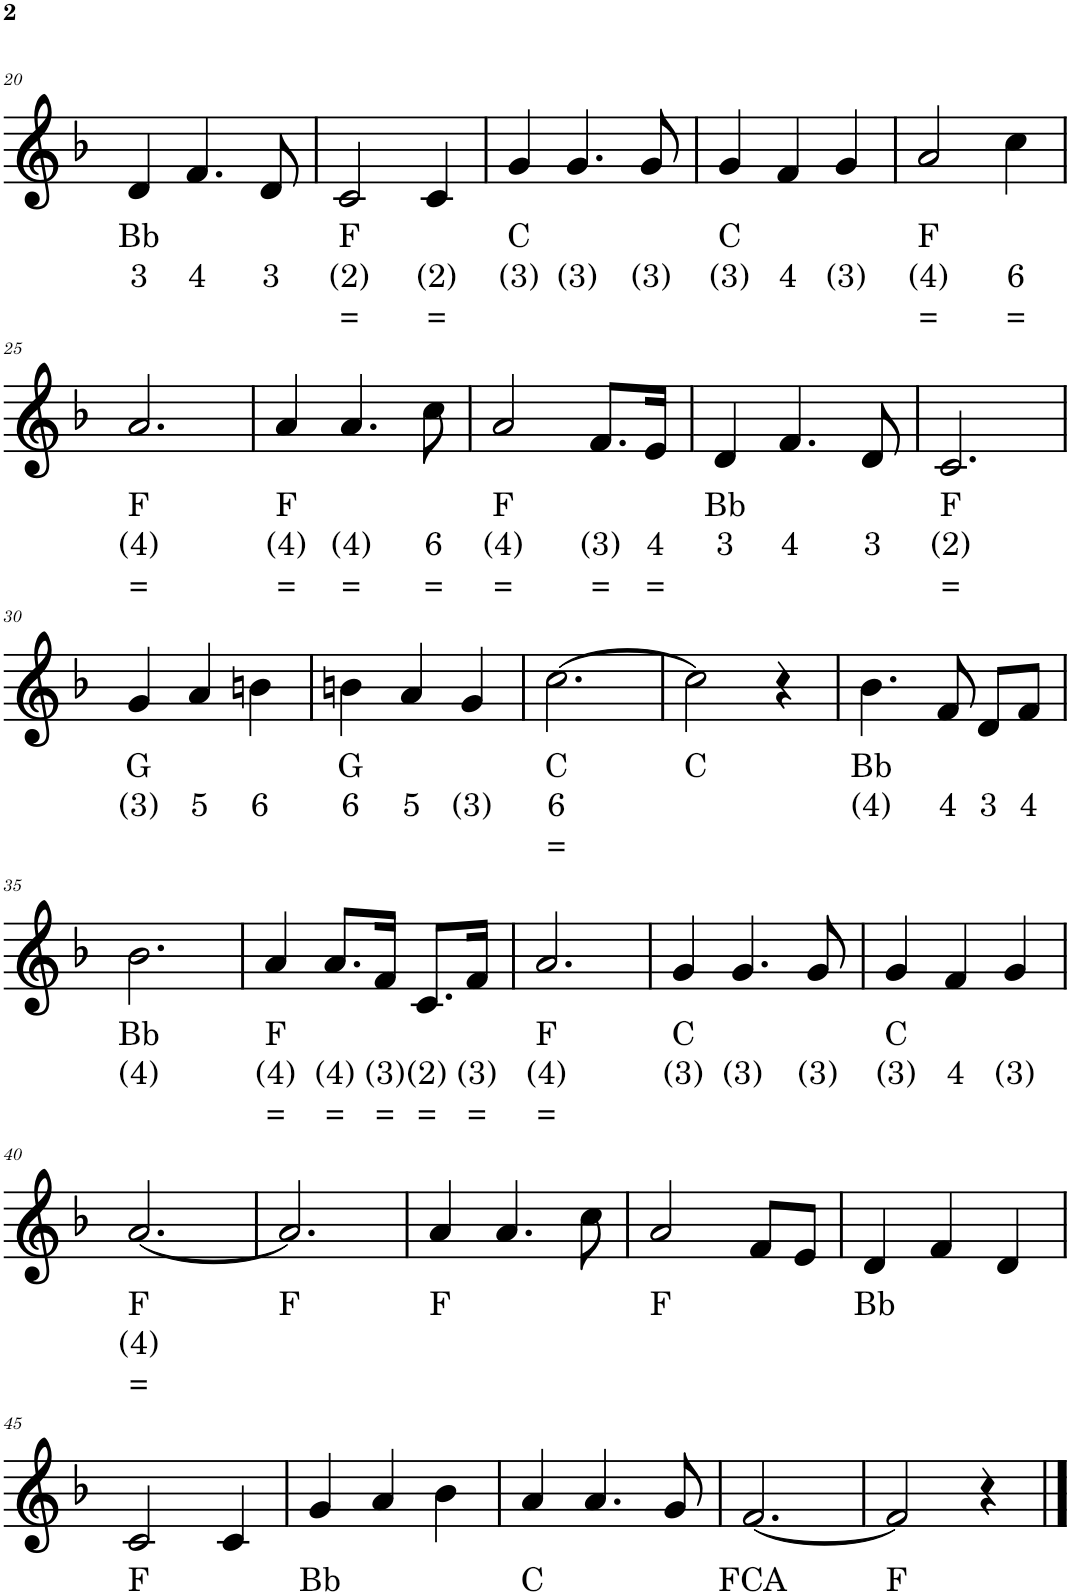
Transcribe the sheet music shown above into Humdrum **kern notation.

**kern	**text	**text	**text
*part1	*part1	*part1	*part1
*staff1	*staff1	*staff1	*staff1
*I"Piano	*	*	*
*I'Pno.	*	*	*
!!LO:PB:g=z
*clefG2	*	*	*
*k[b-]	*	*	*
*M3/4	*	*	*
=20	=20	=20	=20
!	!LO:LY:b	!LO:LY:b	!
4d/	Bb	3	.
!	!	!LO:LY:b	!
4.f/	.	4	.
!	!	!LO:LY:b	!
8d/	.	3	.
=21	=21	=21	=21
!	!LO:LY:b	!LO:LY:b	!LO:LY:b
2c/	F	(2)	=
!	!	!LO:LY:b	!LO:LY:b
4c/	.	(2)	=
=22	=22	=22	=22
!	!LO:LY:b	!LO:LY:b	!
4g/	C	(3)	.
!	!	!LO:LY:b	!
4.g/	.	(3)	.
!	!	!LO:LY:b	!
8g/	.	(3)	.
=23	=23	=23	=23
!	!LO:LY:b	!LO:LY:b	!
4g/	C	(3)	.
!	!	!LO:LY:b	!
4f/	.	4	.
!	!	!LO:LY:b	!
4g/	.	(3)	.
=24	=24	=24	=24
!	!LO:LY:b	!LO:LY:b	!LO:LY:b
2a/	F	(4)	=
!	!	!LO:LY:b	!LO:LY:b
4cc\	.	6	=
!!LO:LB:g=z
=25	=25	=25	=25
!	!LO:LY:b	!LO:LY:b	!LO:LY:b
2.a/	F	(4)	=
=26	=26	=26	=26
!	!LO:LY:b	!LO:LY:b	!LO:LY:b
4a/	F	(4)	=
!	!	!LO:LY:b	!LO:LY:b
4.a/	.	(4)	=
!	!	!LO:LY:b	!LO:LY:b
8cc\	.	6	=
=27	=27	=27	=27
!	!LO:LY:b	!LO:LY:b	!LO:LY:b
2a/	F	(4)	=
!	!	!LO:LY:b	!LO:LY:b
8.f/L	.	(3)	=
!	!	!LO:LY:b	!LO:LY:b
16e/Jk	.	4	=
=28	=28	=28	=28
!	!LO:LY:b	!LO:LY:b	!
4d/	Bb	3	.
!	!	!LO:LY:b	!
4.f/	.	4	.
!	!	!LO:LY:b	!
8d/	.	3	.
=29	=29	=29	=29
!	!LO:LY:b	!LO:LY:b	!LO:LY:b
2.c/	F	(2)	=
!!LO:LB:g=z
=30	=30	=30	=30
!	!LO:LY:b	!LO:LY:b	!
4g/	G	(3)	.
!	!	!LO:LY:b	!
4a/	.	5	.
!	!	!LO:LY:b	!
4bn\	.	6	.
=31	=31	=31	=31
!	!LO:LY:b	!LO:LY:b	!
4bn\	G	6	.
!	!	!LO:LY:b	!
4a/	.	5	.
!	!	!LO:LY:b	!
4g/	.	(3)	.
=32	=32	=32	=32
!	!LO:LY:b	!LO:LY:b	!LO:LY:b
[2.cc\	C	6	=
=33	=33	=33	=33
!	!LO:LY:b	!	!
2cc\]	C	.	.
4r	.	.	.
=34	=34	=34	=34
!	!LO:LY:b	!LO:LY:b	!
4.b-\	Bb	(4)	.
!	!	!LO:LY:b	!
8f/	.	4	.
!	!	!LO:LY:b	!
8d/L	.	3	.
!	!	!LO:LY:b	!
8f/J	.	4	.
!!LO:LB:g=z
=35	=35	=35	=35
!	!LO:LY:b	!LO:LY:b	!
2.b-\	Bb	(4)	.
=36	=36	=36	=36
!	!LO:LY:b	!LO:LY:b	!LO:LY:b
4a/	F	(4)	=
!	!	!LO:LY:b	!LO:LY:b
8.a/L	.	(4)	=
!	!	!LO:LY:b	!LO:LY:b
16f/Jk	.	(3)	=
!	!	!LO:LY:b	!LO:LY:b
8.c/L	.	(2)	=
!	!	!LO:LY:b	!LO:LY:b
16f/Jk	.	(3)	=
=37	=37	=37	=37
!	!LO:LY:b	!LO:LY:b	!LO:LY:b
2.a/	F	(4)	=
=38	=38	=38	=38
!	!LO:LY:b	!LO:LY:b	!
4g/	C	(3)	.
!	!	!LO:LY:b	!
4.g/	.	(3)	.
!	!	!LO:LY:b	!
8g/	.	(3)	.
=39	=39	=39	=39
!	!LO:LY:b	!LO:LY:b	!
4g/	C	(3)	.
!	!	!LO:LY:b	!
4f/	.	4	.
!	!	!LO:LY:b	!
4g/	.	(3)	.
!!LO:LB:g=z
=40	=40	=40	=40
!	!LO:LY:b	!LO:LY:b	!LO:LY:b
[2.a/	F	(4)	=
=41	=41	=41	=41
!	!LO:LY:b	!	!
2.a/]	F	.	.
=42	=42	=42	=42
!	!LO:LY:b	!	!
4a/	F	.	.
4.a/	.	.	.
8cc\	.	.	.
=43	=43	=43	=43
!	!LO:LY:b	!	!
2a/	F	.	.
8f/L	.	.	.
8e/J	.	.	.
=44	=44	=44	=44
!	!LO:LY:b	!	!
4d/	Bb	.	.
4f/	.	.	.
4d/	.	.	.
!!LO:LB:g=z
=45	=45	=45	=45
!	!LO:LY:b	!	!
2c/	F	.	.
4c/	.	.	.
=46	=46	=46	=46
!	!LO:LY:b	!	!
4g/	Bb	.	.
4a/	.	.	.
4b-\	.	.	.
=47	=47	=47	=47
!	!LO:LY:b	!	!
4a/	C	.	.
4.a/	.	.	.
8g/	.	.	.
=48	=48	=48	=48
!	!LO:LY:b	!	!
[2.f/	FCA	.	.
=49	=49	=49	=49
!	!LO:LY:b	!	!
2f/]	F	.	.
4r	.	.	.
==	==	==	==
*-	*-	*-	*-
